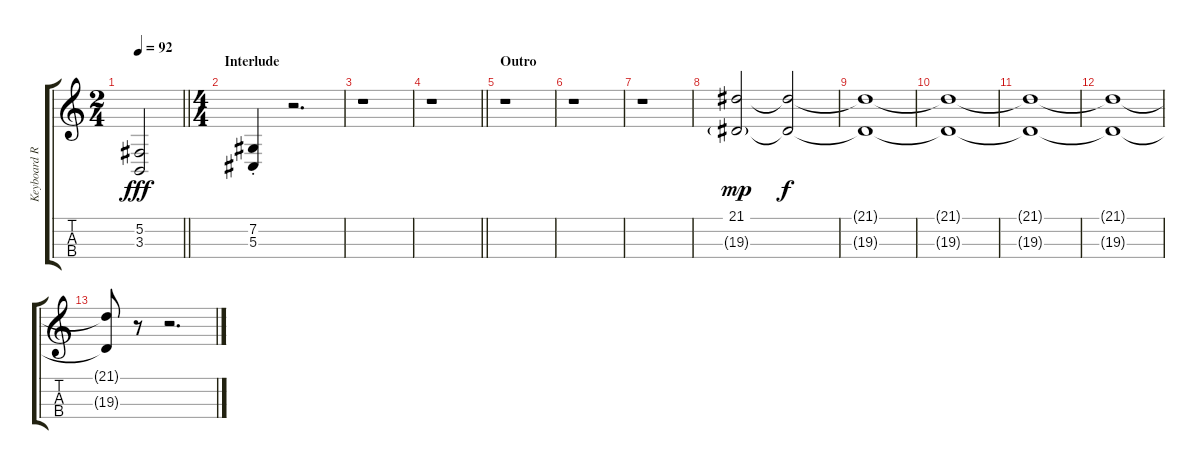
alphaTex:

\track ("Keyboard Rythm II" "Keyboard R") {instrument stringensemble2}
\staff {score tabs}
\tuning (Gb3 Db3 Ab2 B1) {hide}
\ts (2 4)
\tempo 92
\clef g2
\barLineRight lightlight
\ks c
(5.2 3.3).2{dy fff} |
\ts (4 4)
\section ("" "Interlude")
(7.2{st} 5.3{st}).4 r.2{d} |
r.1 |
\barLineRight lightlight
r.1 |
\section ("" "Outro")
r.1 |
r.1 |
r.1 |
(21.1 19.3{g}).2{dy mp volume 0 balance 8 instrument stringensemble2} (21.1{t} 19.3{t}).2{dy f volume 12} |
(21.1{t} 19.3{t}).1 |
(21.1{t} 19.3{t}).1 |
(21.1{t} 19.3{t}).1 |
(21.1{t} 19.3{t}).1 |
(21.1{t} 19.3{t}).8 r.8 r.2{d}
